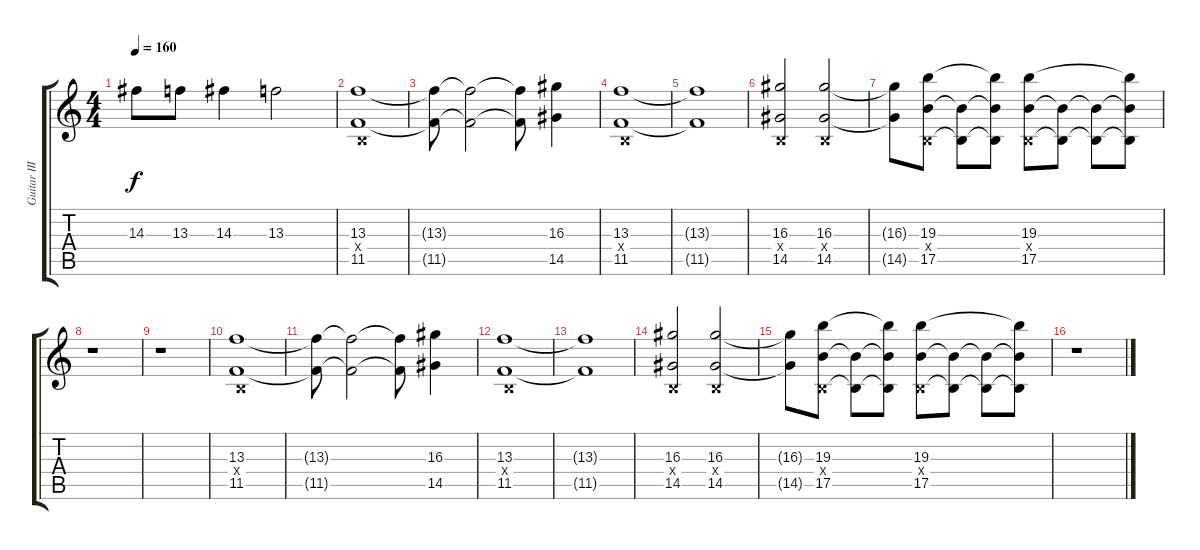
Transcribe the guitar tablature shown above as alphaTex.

\track ("Guitar III" "Guitar III") {instrument overdrivenguitar}
\staff {score tabs}
\tuning (Db4 Ab3 E3 B2 Gb2 Db2) {hide}
\ts (4 4)
\tempo 160
\clef g2
\ks c
14.3.8{dy f} 13.3.8 14.3.4 13.3.2 |
(13.3 0.4{x} 11.5).1 |
(13.3{t} 11.5{t}).8 (13.3{t} 11.5{t}).2 (13.3{t} 11.5{t}).8 (16.3 14.5).4 |
(13.3 0.4{x} 11.5).1 |
(13.3{t} 11.5{t}).1 |
(16.3 0.4{x} 14.5).2 (16.3 0.4{x} 14.5).2 |
(16.3{t} 14.5{t}).8 (19.3 0.4{x} 17.5).8 (0.4{t} 17.5{t}).8 (19.3{t} 0.4{t} 17.5{t}).8 (19.3 0.4{x} 17.5).8 (0.4{t} 17.5{t}).8 (0.4{t} 17.5{t}).8 (19.3{t} 0.4{t} 17.5{t}).8 |
r.1 |
r.1 |
(13.3 0.4{x} 11.5).1 |
(13.3{t} 11.5{t}).8 (13.3{t} 11.5{t}).2 (13.3{t} 11.5{t}).8 (16.3 14.5).4 |
(13.3 0.4{x} 11.5).1 |
(13.3{t} 11.5{t}).1 |
(16.3 0.4{x} 14.5).2 (16.3 0.4{x} 14.5).2 |
(16.3{t} 14.5{t}).8 (19.3 0.4{x} 17.5).8 (0.4{t} 17.5{t}).8 (19.3{t} 0.4{t} 17.5{t}).8 (19.3 0.4{x} 17.5).8 (0.4{t} 17.5{t}).8 (0.4{t} 17.5{t}).8 (19.3{t} 0.4{t} 17.5{t}).8 |
r.1
